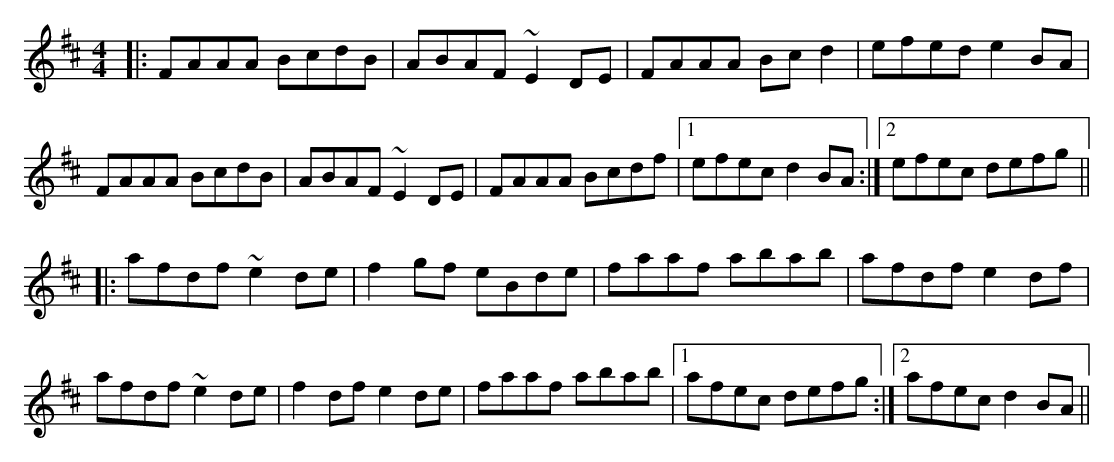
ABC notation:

X:1
M:4/4
K:D
|:FAAA BcdB|ABAF ~E2 DE|FAAA Bc d2|efed e2BA|
FAAA BcdB|ABAF ~E2 DE|FAAA Bcdf|1 efec d2BA:|2 efec defg||
|:afdf ~e2de|f2gf eBde|faaf abab|afdf e2df|
afdf ~e2de|f2df e2de|faaf abab|1 afec defg:|2 afec d2BA||
